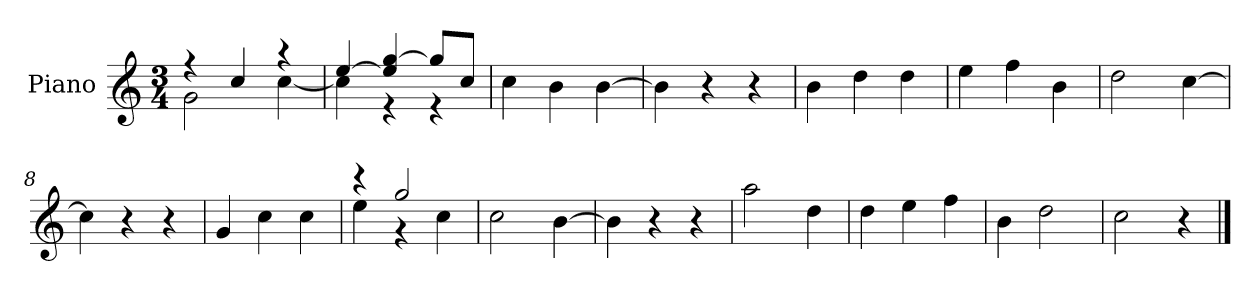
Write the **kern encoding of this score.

**kern
*part1
*staff1
*I"Piano
*I'P-no
*clefG2
*k[]
*M3/4
*MM180
=1
*^
4r	2g\
4cc/	.
4r	[4cc\
=2	=2
[4ee/	4cc\]
4ee/] [4gg/	4r
8gg/L]	4r
8cc/J	.
*v	*v
=3
4cc\
4b\
[4b\
=4
4b\]
4r
4r
=5
4b\
4dd\
4dd\
=6
4ee\
4ff\
4b\
=7
2dd\
[4cc\
=8
4cc\]
4r
4r
=9
4g/
4cc\
4cc\
=10
*^
4r	4ee\
2gg/	4r
.	4cc\
*v	*v
=11
2cc\
[4b\
!!LO:LB:g=z
=12
4b\]
4r
4r
=13
2aa\
4dd\
=14
4dd\
4ee\
4ff\
=15
4b\
2dd\
=16
2cc\
4r
==
*-
